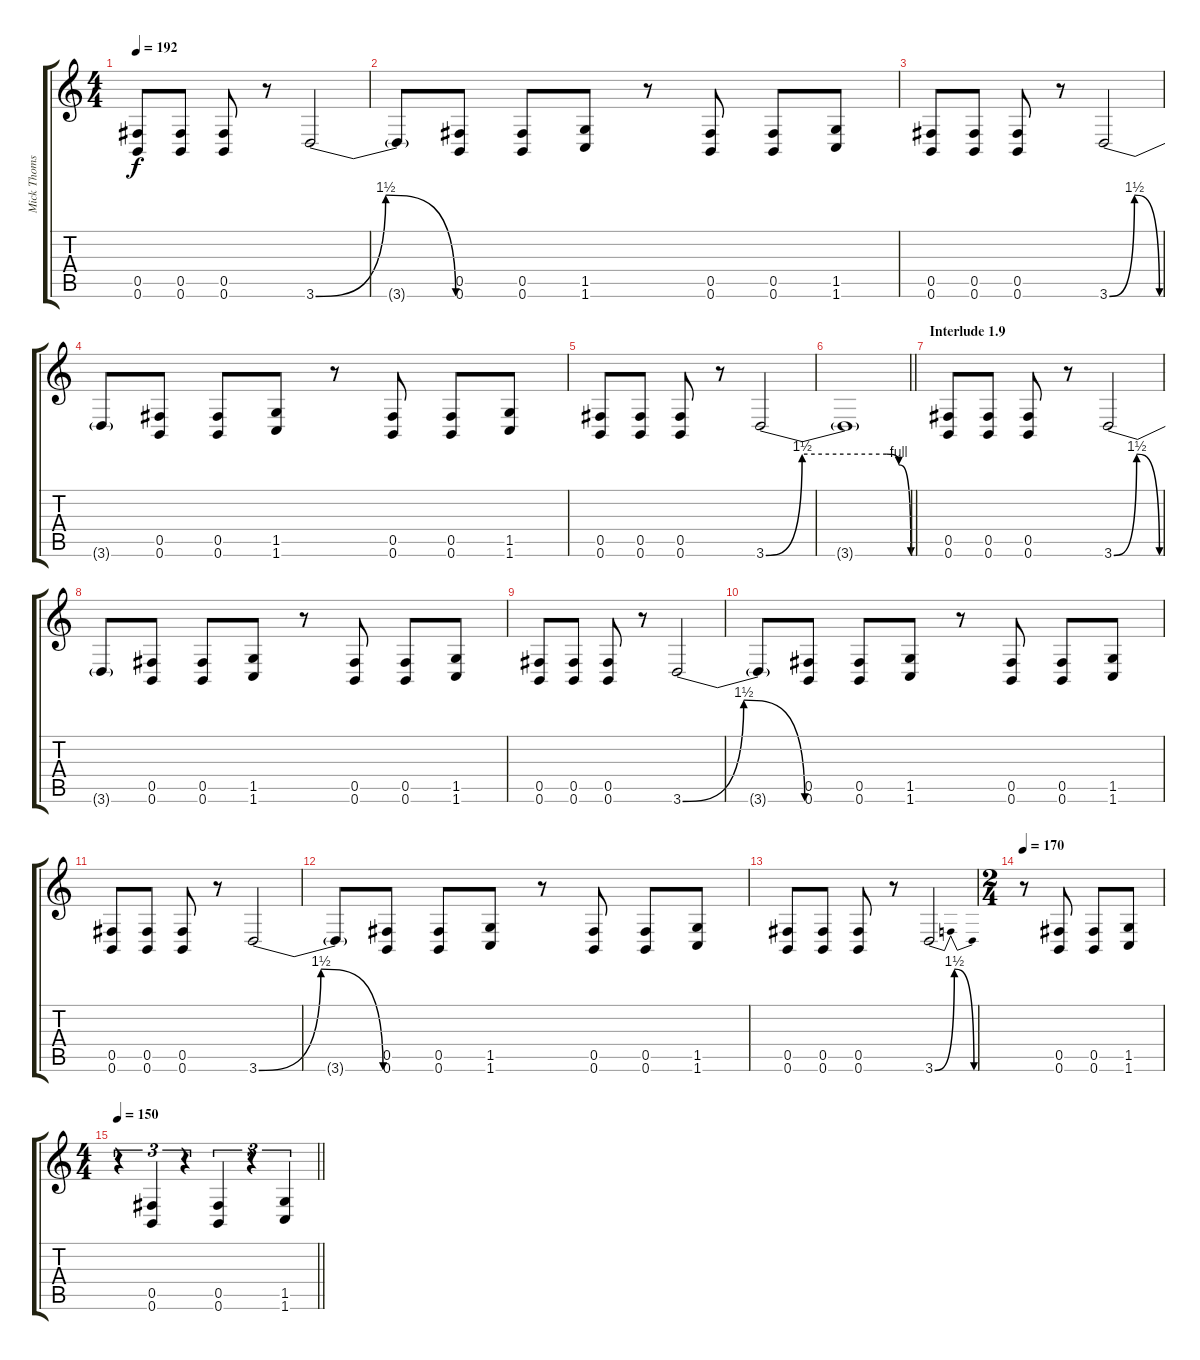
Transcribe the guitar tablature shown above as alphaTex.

\track ("Mick Thomson" "Mick Thoms") {instrument distortionguitar}
\staff {score tabs}
\tuning (Db4 Ab3 E3 B2 Gb2 B1) {hide}
\ts (4 4)
\tempo 192
\clef g2
\ks c
(0.5 0.6).8{dy f} (0.5 0.6).8 (0.5 0.6).8 r.8 3.6{be (bendrelease 0 0 15 6 45 6 60 0)}.2 |
3.6{t}.8 (0.5 0.6).8 (0.5 0.6).8 (1.5 1.6).8 r.8 (0.5 0.6).8 (0.5 0.6).8 (1.5 1.6).8 |
(0.5 0.6).8 (0.5 0.6).8 (0.5 0.6).8 r.8 3.6{be (bendrelease 0 0 15 6 45 6 60 0)}.2 |
3.6{t}.8 (0.5 0.6).8 (0.5 0.6).8 (1.5 1.6).8 r.8 (0.5 0.6).8 (0.5 0.6).8 (1.5 1.6).8 |
(0.5 0.6).8 (0.5 0.6).8 (0.5 0.6).8 r.8 3.6{be (custom 0 0 15 6 50 6 55 4 60 0)}.2 |
\barLineRight lightlight
3.6{t}.1 |
\section ("" "Interlude 1.9")
(0.5 0.6).8 (0.5 0.6).8 (0.5 0.6).8 r.8 3.6{be (bendrelease 0 0 15 6 45 6 60 0)}.2 |
3.6{t}.8 (0.5 0.6).8 (0.5 0.6).8 (1.5 1.6).8 r.8 (0.5 0.6).8 (0.5 0.6).8 (1.5 1.6).8 |
(0.5 0.6).8 (0.5 0.6).8 (0.5 0.6).8 r.8 3.6{be (bendrelease 0 0 15 6 45 6 60 0)}.2 |
3.6{t}.8 (0.5 0.6).8 (0.5 0.6).8 (1.5 1.6).8 r.8 (0.5 0.6).8 (0.5 0.6).8 (1.5 1.6).8 |
(0.5 0.6).8 (0.5 0.6).8 (0.5 0.6).8 r.8 3.6{be (bendrelease 0 0 15 6 45 6 60 0)}.2 |
3.6{t}.8 (0.5 0.6).8 (0.5 0.6).8 (1.5 1.6).8 r.8 (0.5 0.6).8 (0.5 0.6).8 (1.5 1.6).8 |
(0.5 0.6).8 (0.5 0.6).8 (0.5 0.6).8 r.8 3.6{be (bendrelease 0 0 15 6 45 6 60 0)}.2 |
\ts (2 4)
\tempo 170
r.8 (0.5 0.6).8 (0.5 0.6).8 (1.5 1.6).8 |
\ts (4 4)
\tempo 150
\barLineRight lightlight
r.4{tu (3 2)} (0.5 0.6).4{tu (3 2)} r.4{tu (3 2)} (0.5 0.6).4{tu (3 2)} r.4{tu (3 2)} (1.5 1.6).4{tu (3 2)}
